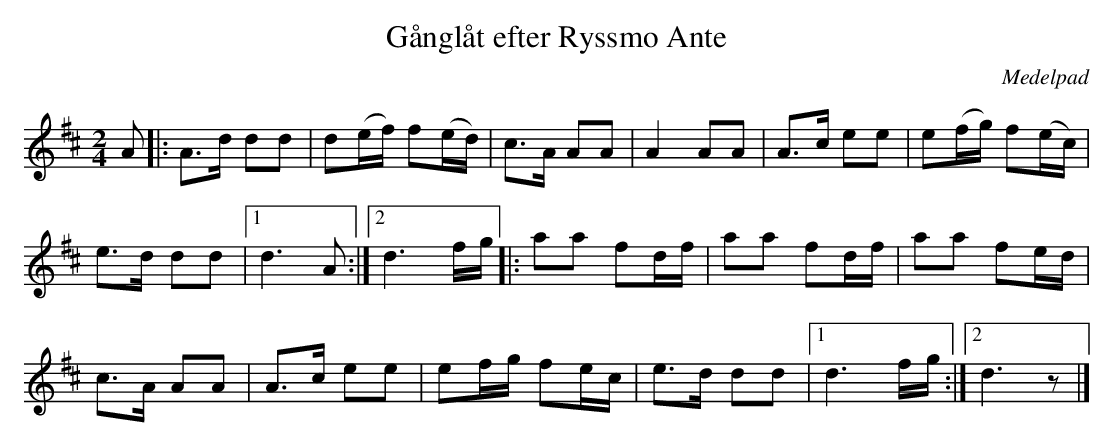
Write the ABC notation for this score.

X:1
T:Gånglåt efter Ryssmo Ante
M:2/4
L:1/8
O:Medelpad
K:D
A |: A>d dd | d(e/f/) f(e/d/) | c>A AA | A2 AA | A>c ee | e(f/g/) f(e/c/) |
e>d dd |1 d3 A :|2 d3 f/g/ |: aa fd/f/ | aa fd/f/ | aa fe/d/ |
c>A AA | A>c ee | ef/g/ fe/c/ | e>d dd |1 d3 f/g/ :|2 d3 z |]
